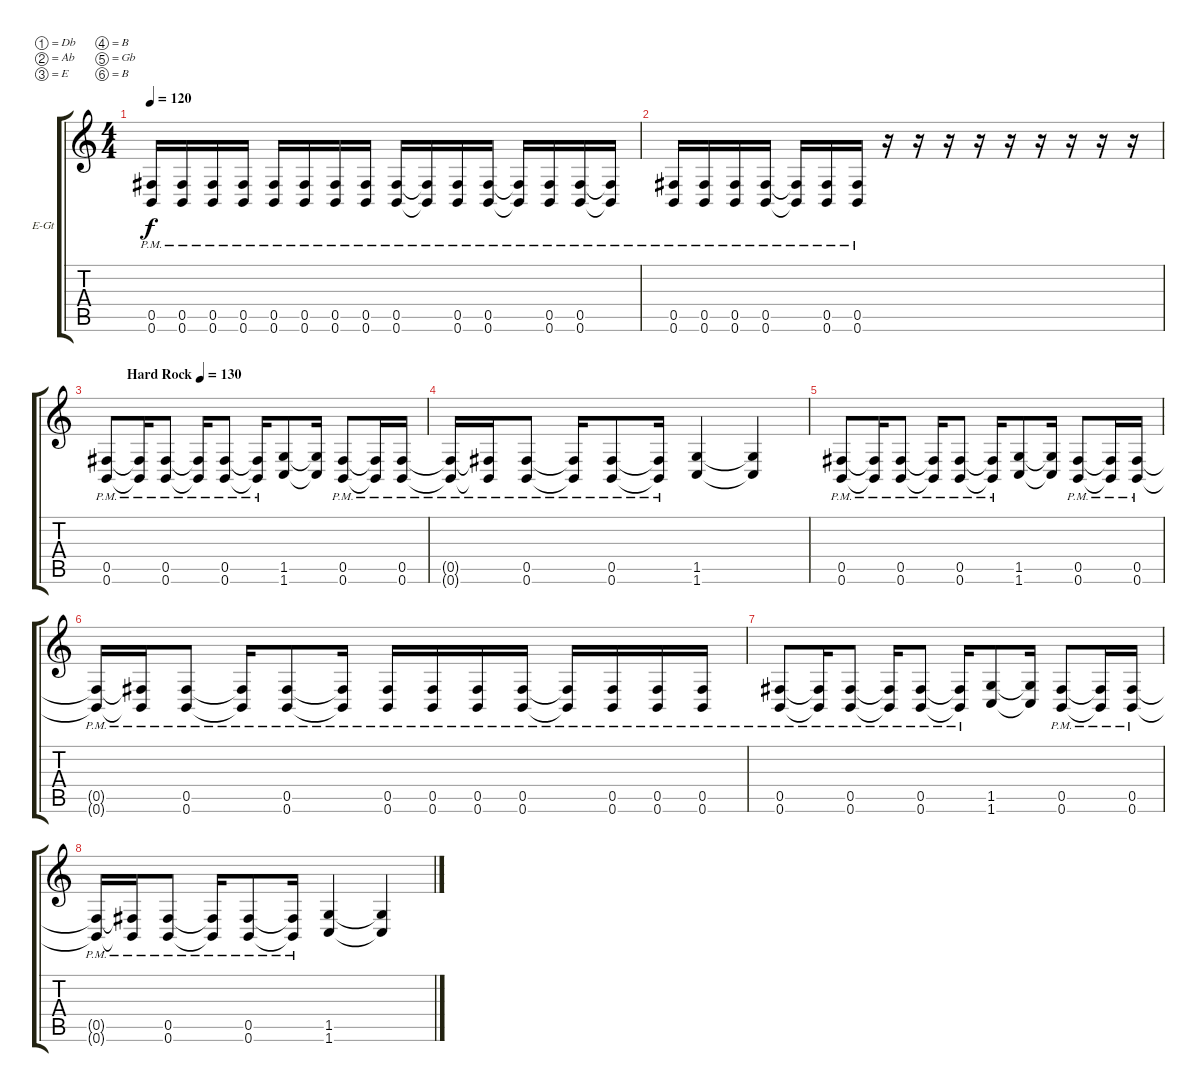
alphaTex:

\bracketExtendMode groupsimilarinstruments
\firstSystemTrackNameOrientation horizontal
\otherSystemsTrackNameOrientation horizontal
\track ("Solo Gtr." "E-Gt") {instrument distortionguitar}
\staff {score tabs}
\tuning (Db4 Ab3 E3 B2 Gb2 B1)
\ts (4 4)
\tempo 120
\clef g2
\ks c
(0.6{pm} 0.5{pm}).16{dy f} (0.6{pm} 0.5{pm}).16 (0.6{pm} 0.5{pm}).16 (0.6{pm} 0.5{pm}).16 (0.6{pm} 0.5{pm}).16 (0.6{pm} 0.5{pm}).16 (0.6{pm} 0.5{pm}).16 (0.6{pm} 0.5{pm}).16 (0.6{pm} 0.5{pm}).16 (0.5{pm t} 0.6{pm t}).16 (0.6{pm} 0.5{pm}).16 (0.5{pm} 0.6{pm}).16 (0.5{pm t} 0.6{pm t}).16 (0.6{pm} 0.5{pm}).16 (0.5{pm} 0.6{pm}).16 (0.6{pm t} 0.5{pm t}).16 |
(0.6{pm} 0.5{pm}).16 (0.6{pm} 0.5{pm}).16 (0.6{pm} 0.5{pm}).16 (0.5{pm} 0.6{pm}).16 (0.6{pm t} 0.5{pm t}).16 (0.6{pm} 0.5{pm}).16 (0.6{pm} 0.5{pm}).16 r.16 r.16 r.16 r.16 r.16 r.16 r.16 r.16 r.16 |
\tempo (130 "Hard Rock" 0.0625)
(0.6{pm} 0.5{pm}).8 (0.6{pm t} 0.5{pm t}).16 (0.6{pm} 0.5{pm}).8 (0.6{pm t} 0.5{pm t}).16 (0.6{pm} 0.5{pm}).8 (0.6{pm t} 0.5{pm t}).16 (1.6 1.5).8 (1.6{t} 1.5{t}).16 (0.6{pm} 0.5{pm}).8 (0.6{pm t} 0.5{pm t}).16 (0.6{pm} 0.5{pm}).16 |
(0.6{pm t} 0.5{pm t}).16 (0.5{pm t} 0.6{pm t}).16 (0.6{pm} 0.5{pm}).8 (0.6{pm t} 0.5{pm t}).16 (0.6{pm} 0.5{pm}).8 (0.5{pm t} 0.6{pm t}).16 (1.6 1.5).4 (1.5{t} 1.6{t}).4 |
(0.6{pm} 0.5{pm}).8 (0.6{pm t} 0.5{pm t}).16 (0.6{pm} 0.5{pm}).8 (0.6{pm t} 0.5{pm t}).16 (0.6{pm} 0.5{pm}).8 (0.6{pm t} 0.5{pm t}).16 (1.6 1.5).8 (1.6{t} 1.5{t}).16 (0.6{pm} 0.5{pm}).8 (0.6{pm t} 0.5{pm t}).16 (0.6{pm} 0.5{pm}).16 |
(0.5{pm t} 0.6{pm t}).16 (0.6{pm t} 0.5{pm t}).16 (0.6{pm} 0.5{pm}).8 (0.5{pm t} 0.6{pm t}).16 (0.5{pm} 0.6{pm}).8 (0.5{pm t} 0.6{pm t}).16 (0.6{pm} 0.5{pm}).16 (0.6{pm} 0.5{pm}).16 (0.6{pm} 0.5{pm}).16 (0.6{pm} 0.5{pm}).16 (0.5{pm t} 0.6{pm t}).16 (0.6{pm} 0.5{pm}).16 (0.6{pm} 0.5{pm}).16 (0.6{pm} 0.5{pm}).16 |
(0.6{pm} 0.5{pm}).8 (0.6{pm t} 0.5{pm t}).16 (0.6{pm} 0.5{pm}).8 (0.6{pm t} 0.5{pm t}).16 (0.6{pm} 0.5{pm}).8 (0.6{pm t} 0.5{pm t}).16 (1.6 1.5).8 (1.6{t} 1.5{t}).16 (0.6{pm} 0.5{pm}).8 (0.6{pm t} 0.5{pm t}).16 (0.6{pm} 0.5{pm}).16 |
(0.6{pm t} 0.5{pm t}).16 (0.5{pm t} 0.6{pm t}).16 (0.6{pm} 0.5{pm}).8 (0.6{pm t} 0.5{pm t}).16 (0.6{pm} 0.5{pm}).8 (0.5{pm t} 0.6{pm t}).16 (1.6 1.5).4 (1.5{t} 1.6{t}).4
